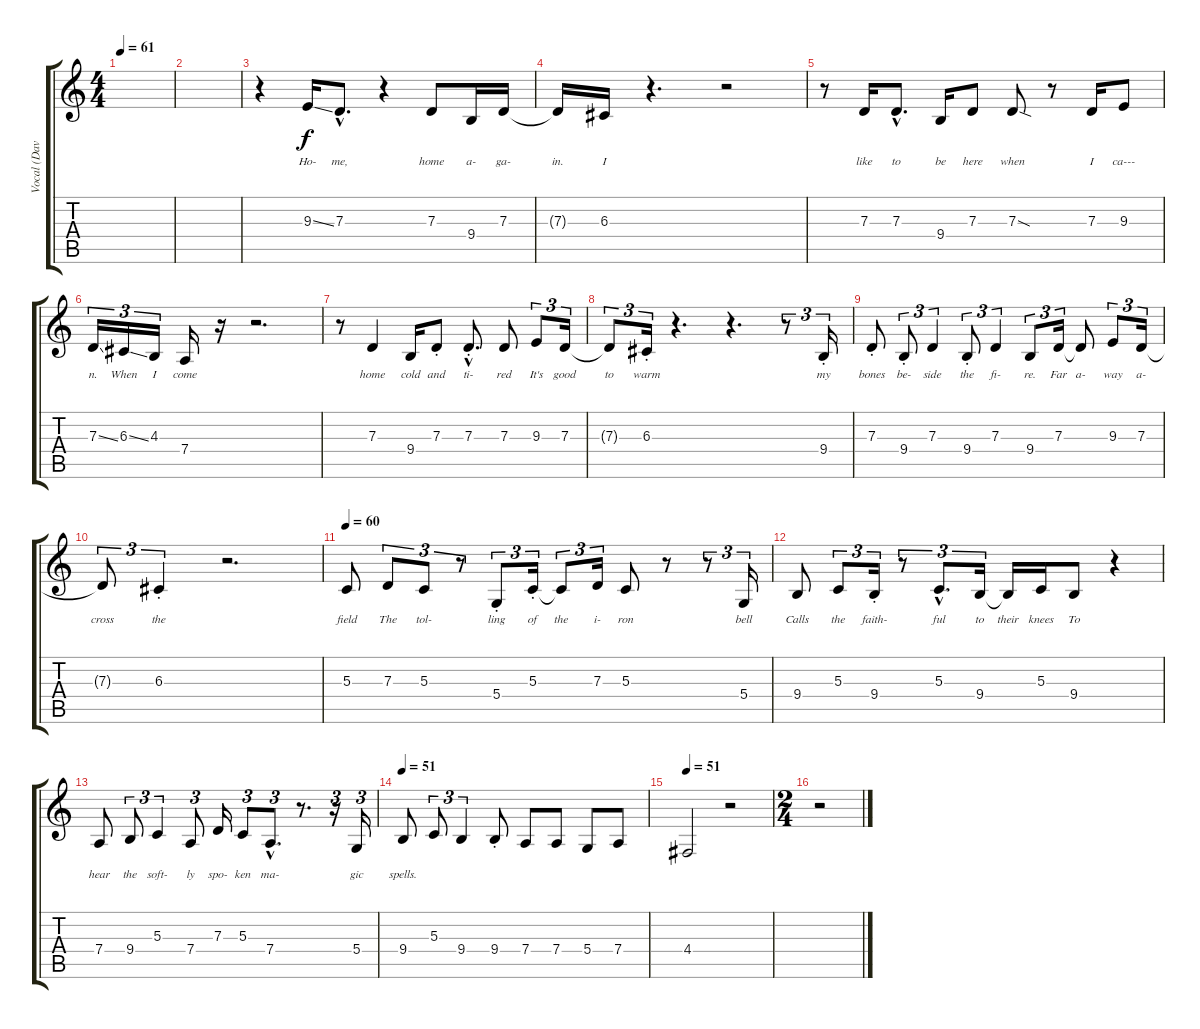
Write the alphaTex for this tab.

\track ("Vocal (David) / Clocks R-1" "Vocal (Dav") {instrument bassoon}
\staff {score tabs}
\tuning (E4 B3 G3 D3 A2 E2) {hide}
\ts (4 4)
\tempo 61
\clef g2
\ks c
|
|
r.4 9.3{ss}.16{lyrics (0 "") lyrics (1 "Ho-") lyrics (2 "") lyrics (3 "") lyrics (4 "")} 7.3{hac}.8{d lyrics (0 "") lyrics (1 "me,") lyrics (2 "") lyrics (3 "") lyrics (4 "")} r.4 7.3.8{lyrics (0 "") lyrics (1 "home") lyrics (2 "") lyrics (3 "") lyrics (4 "")} 9.4.16{lyrics (0 "") lyrics (1 "a-") lyrics (2 "") lyrics (3 "") lyrics (4 "")} 7.3.16{lyrics (0 "") lyrics (1 "ga-") lyrics (2 "") lyrics (3 "") lyrics (4 "")} |
7.3{t}.16{lyrics (0 "") lyrics (1 "in.") lyrics (2 "") lyrics (3 "") lyrics (4 "")} 6.3.16{lyrics (0 "") lyrics (1 "I") lyrics (2 "") lyrics (3 "") lyrics (4 "")} r.4{d} r.2 |
r.8 7.3.16{lyrics (0 "") lyrics (1 "like") lyrics (2 "") lyrics (3 "") lyrics (4 "")} 7.3{hac}.8{d lyrics (0 "") lyrics (1 "to") lyrics (2 "") lyrics (3 "") lyrics (4 "")} 9.4.16{lyrics (0 "") lyrics (1 "be") lyrics (2 "") lyrics (3 "") lyrics (4 "")} 7.3.8{lyrics (0 "") lyrics (1 "here") lyrics (2 "") lyrics (3 "") lyrics (4 "")} 7.3{sod}.8{lyrics (0 "") lyrics (1 "when") lyrics (2 "") lyrics (3 "") lyrics (4 "")} r.8 7.3.16{lyrics (0 "") lyrics (1 "I") lyrics (2 "") lyrics (3 "") lyrics (4 "")} 9.3.8{lyrics (0 "") lyrics (1 "ca---") lyrics (2 "") lyrics (3 "") lyrics (4 "")} |
7.3{ss}.16{tu (3 2) lyrics (0 "") lyrics (1 "n.") lyrics (2 "") lyrics (3 "") lyrics (4 "")} 6.3{ss}.16{tu (3 2) lyrics (0 "") lyrics (1 "When") lyrics (2 "") lyrics (3 "") lyrics (4 "")} 4.3.16{tu (3 2) lyrics (0 "") lyrics (1 "I") lyrics (2 "") lyrics (3 "") lyrics (4 "")} 7.4.16{lyrics (0 "") lyrics (1 "come") lyrics (2 "") lyrics (3 "") lyrics (4 "")} r.16 r.2{d} |
r.8 7.3.4{lyrics (0 "") lyrics (1 "home") lyrics (2 "") lyrics (3 "") lyrics (4 "")} 9.4.16{lyrics (0 "") lyrics (1 "cold") lyrics (2 "") lyrics (3 "") lyrics (4 "")} 7.3{st}.8{lyrics (0 "") lyrics (1 "and") lyrics (2 "") lyrics (3 "") lyrics (4 "")} 7.3{hac st}.8{d lyrics (0 "") lyrics (1 "ti-") lyrics (2 "") lyrics (3 "") lyrics (4 "")} 7.3.8{lyrics (0 "") lyrics (1 "red") lyrics (2 "") lyrics (3 "") lyrics (4 "")} 9.3.8{tu (3 2) lyrics (0 "") lyrics (1 "It's") lyrics (2 "") lyrics (3 "") lyrics (4 "")} 7.3.16{tu (3 2) lyrics (0 "") lyrics (1 "good") lyrics (2 "") lyrics (3 "") lyrics (4 "")} |
7.3{t}.8{tu (3 2) lyrics (0 "") lyrics (1 "to") lyrics (2 "") lyrics (3 "") lyrics (4 "")} 6.3{st}.16{tu (3 2) lyrics (0 "") lyrics (1 "warm") lyrics (2 "") lyrics (3 "") lyrics (4 "")} r.4{d} r.4{d} r.8{tu (3 2)} 9.4{st}.16{tu (3 2) lyrics (0 "") lyrics (1 "my") lyrics (2 "") lyrics (3 "") lyrics (4 "")} |
7.3{st}.8{lyrics (0 "") lyrics (1 "bones") lyrics (2 "") lyrics (3 "") lyrics (4 "")} 9.4{st}.8{tu (3 2) lyrics (0 "") lyrics (1 "be-") lyrics (2 "") lyrics (3 "") lyrics (4 "")} 7.3.4{tu (3 2) lyrics (0 "") lyrics (1 "side") lyrics (2 "") lyrics (3 "") lyrics (4 "")} 9.4{st}.8{tu (3 2) lyrics (0 "") lyrics (1 "the") lyrics (2 "") lyrics (3 "") lyrics (4 "")} 7.3.4{tu (3 2) lyrics (0 "") lyrics (1 "fi-") lyrics (2 "") lyrics (3 "") lyrics (4 "")} 9.4.8{tu (3 2) lyrics (0 "") lyrics (1 "re.") lyrics (2 "") lyrics (3 "") lyrics (4 "")} 7.3.16{tu (3 2) lyrics (0 "") lyrics (1 "Far") lyrics (2 "") lyrics (3 "") lyrics (4 "")} 7.3{t}.8{lyrics (0 "") lyrics (1 "a-") lyrics (2 "") lyrics (3 "") lyrics (4 "")} 9.3.8{tu (3 2) lyrics (0 "") lyrics (1 "way") lyrics (2 "") lyrics (3 "") lyrics (4 "")} 7.3.16{tu (3 2) lyrics (0 "") lyrics (1 "a-") lyrics (2 "") lyrics (3 "") lyrics (4 "")} |
7.3{t}.8{tu (3 2) lyrics (0 "") lyrics (1 "cross") lyrics (2 "") lyrics (3 "") lyrics (4 "")} 6.3{st}.4{tu (3 2) lyrics (0 "") lyrics (1 "the") lyrics (2 "") lyrics (3 "") lyrics (4 "")} r.2{d} |
\tempo 60
5.3.8{lyrics (0 "") lyrics (1 "field") lyrics (2 "") lyrics (3 "") lyrics (4 "")} 7.3.8{tu (3 2) lyrics (0 "") lyrics (1 "The") lyrics (2 "") lyrics (3 "") lyrics (4 "")} 5.3.8{tu (3 2) lyrics (0 "") lyrics (1 "tol-") lyrics (2 "") lyrics (3 "") lyrics (4 "")} r.8{tu (3 2)} 5.4{st}.8{tu (3 2) lyrics (0 "") lyrics (1 "ling") lyrics (2 "") lyrics (3 "") lyrics (4 "")} 5.3{st}.16{tu (3 2) lyrics (0 "") lyrics (1 "of") lyrics (2 "") lyrics (3 "") lyrics (4 "")} 5.3{t}.8{tu (3 2) lyrics (0 "") lyrics (1 "the") lyrics (2 "") lyrics (3 "") lyrics (4 "")} 7.3.16{tu (3 2) lyrics (0 "") lyrics (1 "i-") lyrics (2 "") lyrics (3 "") lyrics (4 "")} 5.3.8{lyrics (0 "") lyrics (1 "ron") lyrics (2 "") lyrics (3 "") lyrics (4 "")} r.8 r.8{tu (3 2)} 5.4.16{tu (3 2) lyrics (0 "") lyrics (1 "bell") lyrics (2 "") lyrics (3 "") lyrics (4 "")} |
9.4.8{lyrics (0 "") lyrics (1 "Calls") lyrics (2 "") lyrics (3 "") lyrics (4 "")} 5.3.8{tu (3 2) lyrics (0 "") lyrics (1 "the") lyrics (2 "") lyrics (3 "") lyrics (4 "")} 9.4{st}.16{tu (3 2) lyrics (0 "") lyrics (1 "faith-") lyrics (2 "") lyrics (3 "") lyrics (4 "")} r.8{tu (3 2)} 5.3{hac}.8{d tu (3 2) lyrics (0 "") lyrics (1 "ful") lyrics (2 "") lyrics (3 "") lyrics (4 "")} 9.4.16{tu (3 2) lyrics (0 "") lyrics (1 "to") lyrics (2 "") lyrics (3 "") lyrics (4 "")} 9.4{t}.16{lyrics (0 "") lyrics (1 "their") lyrics (2 "") lyrics (3 "") lyrics (4 "")} 5.3.16{lyrics (0 "") lyrics (1 "knees") lyrics (2 "") lyrics (3 "") lyrics (4 "")} 9.4.8{lyrics (0 "") lyrics (1 "To") lyrics (2 "") lyrics (3 "") lyrics (4 "")} r.4 |
7.4.8{lyrics (0 "") lyrics (1 "hear") lyrics (2 "") lyrics (3 "") lyrics (4 "")} 9.4.8{tu (3 2) lyrics (0 "") lyrics (1 "the") lyrics (2 "") lyrics (3 "") lyrics (4 "")} 5.3.4{tu (3 2) lyrics (0 "") lyrics (1 "soft-") lyrics (2 "") lyrics (3 "") lyrics (4 "")} 7.4.8{tu (3 2) lyrics (0 "") lyrics (1 "ly") lyrics (2 "") lyrics (3 "") lyrics (4 "")} 7.3.16{lyrics (0 "") lyrics (1 "spo-") lyrics (2 "") lyrics (3 "") lyrics (4 "")} 5.3.8{tu (3 2) lyrics (0 "") lyrics (1 "ken") lyrics (2 "") lyrics (3 "") lyrics (4 "")} 7.4{hac}.8{d tu (3 2) lyrics (0 "") lyrics (1 "ma-") lyrics (2 "") lyrics (3 "") lyrics (4 "")} r.8{d} r.16{tu (3 2)} 5.4.16{tu (3 2) lyrics (0 "") lyrics (1 "gic") lyrics (2 "") lyrics (3 "") lyrics (4 "")} |
\tempo 51
9.4.8{lyrics (0 "") lyrics (1 "spells.") lyrics (2 "") lyrics (3 "") lyrics (4 "")} 5.3.8{tu (3 2)} 9.4.4{tu (3 2)} 9.4{st}.8 7.4.8 7.4.8 5.4.8 7.4.8 |
\tempo 51
4.4.2 r.2 |
\ts (2 4)
r.2
